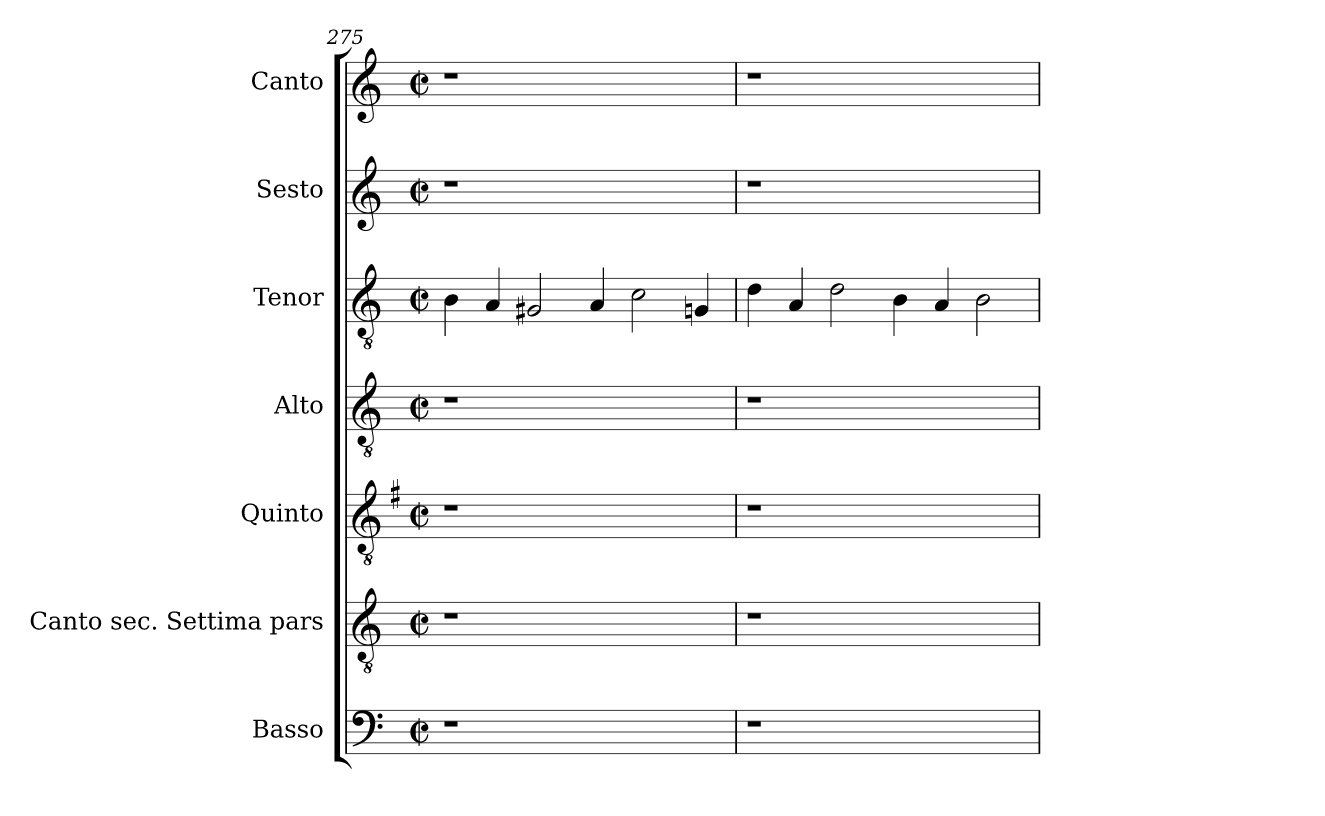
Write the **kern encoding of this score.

**kern	**kern	**kern	**kern	**kern	**kern	**kern
*part7	*part6	*part5	*part4	*part3	*part2	*part1
*staff7	*staff6	*staff5	*staff4	*staff3	*staff2	*staff1
*I"Basso	*I"Canto sec. Settima pars	*I"Quinto	*I"Alto	*I"Tenor	*I"Sesto	*I"Canto
*	*	*I'Quinto	*I'Alto	*I'Tenor	*I'Sesto	*I'Canto
*clefF4	*clefGv2	*clefGv2	*clefGv2	*clefGv2	*clefG2	*clefG2
*k[]	*k[]	*k[f#]	*k[]	*k[]	*k[]	*k[]
*C:	*C:	*G:	*C:	*C:	*C:	*C:
*M2/2	*M2/2	*M2/2	*M2/2	*M2/2	*M2/2	*M2/2
*met(c|)	*met(c|)	*met(c|)	*met(c|)	*met(c|)	*met(c|)	*met(c|)
=275	=275	=275	=275	=275	=275	=275
1r	1r	1r	1r	4B\	1r	1r
.	.	.	.	4A/	.	.
.	.	.	.	2G#X/	.	.
1ryy	1ryy	1ryy	1ryy	4A/	1ryy	1ryy
.	.	.	.	2c\	.	.
.	.	.	.	4Gn/	.	.
=276	=276	=276	=276	=276	=276	=276
1r	1r	1r	1r	4d\	1r	1r
.	.	.	.	4A/	.	.
.	.	.	.	2d\	.	.
1ryy	1ryy	1ryy	1ryy	4B\	1ryy	1ryy
.	.	.	.	4A/	.	.
.	.	.	.	2B\	.	.
=	=	=	=	=	=	=
*-	*-	*-	*-	*-	*-	*-
